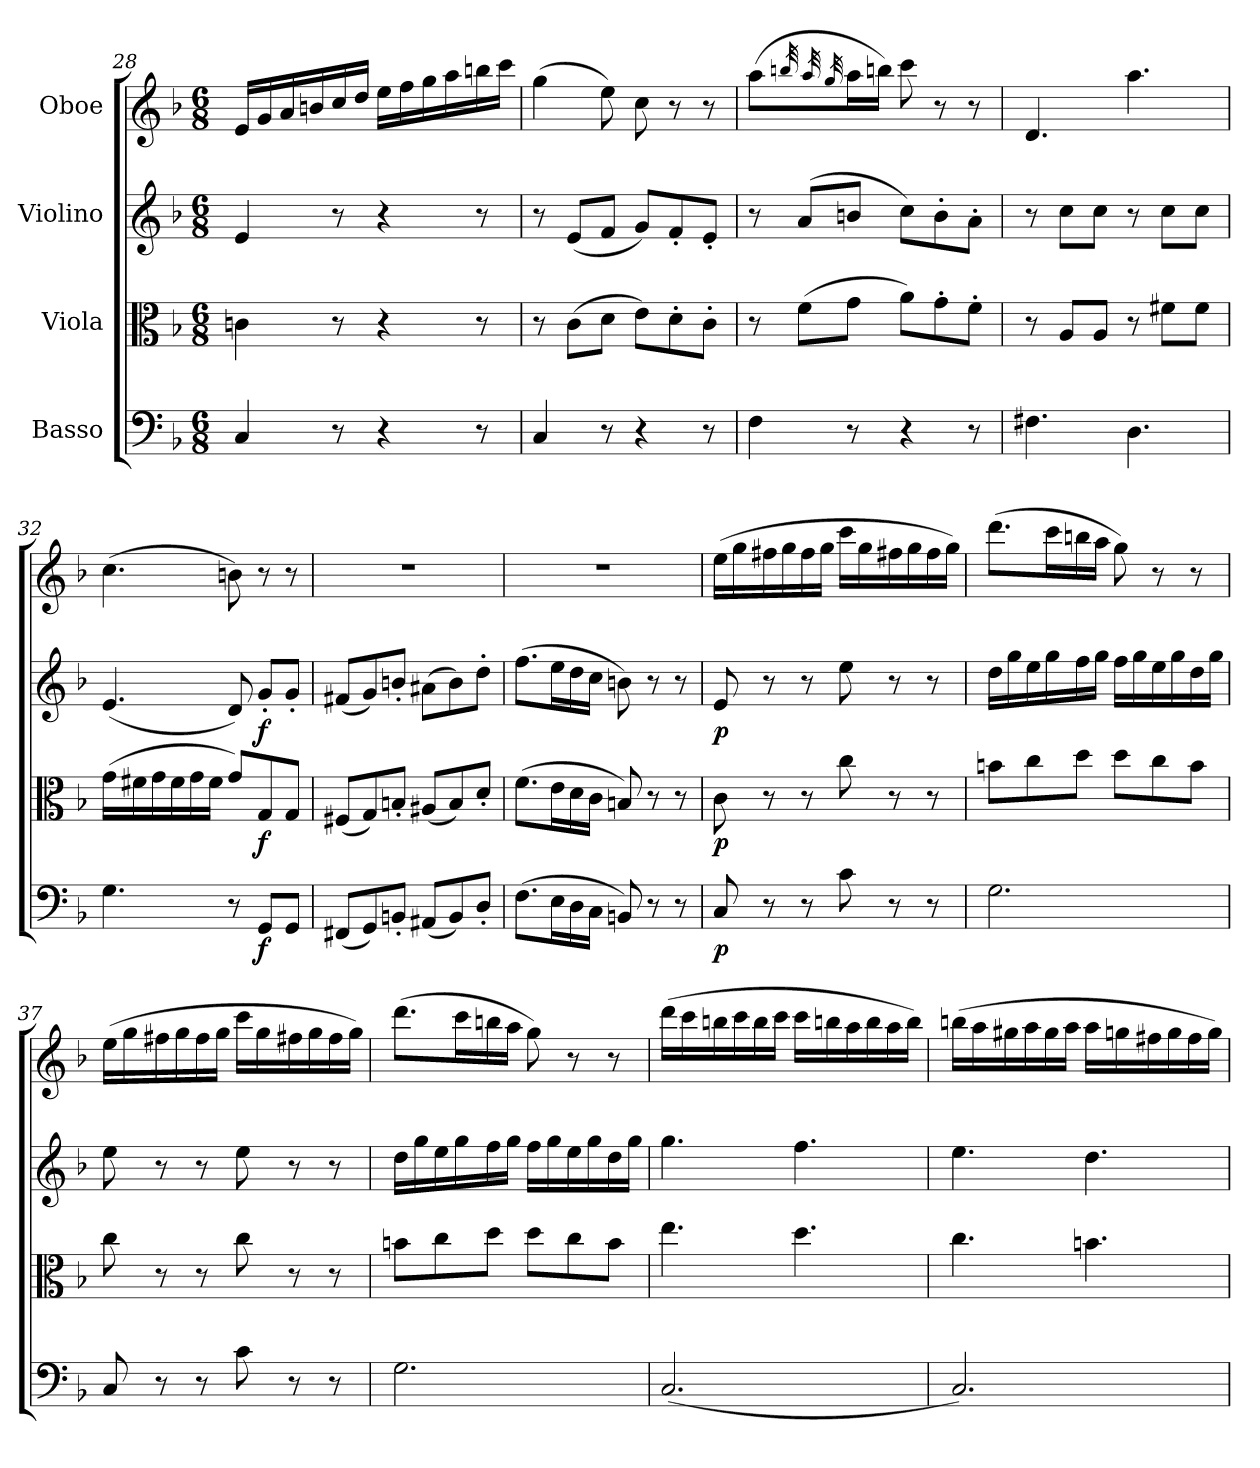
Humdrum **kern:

**kern	**dynam	**kern	**dynam	**kern	**dynam	**kern
*part4	*part4	*part3	*part3	*part2	*part2	*part1
*staff4	*staff4	*staff3	*staff3	*staff2	*staff2	*staff1
*I"Basso	*	*I"Viola	*	*I"Violino	*	*I"Oboe
*clefF4	*	*clefC3	*	*clefG2	*	*clefG2
*k[b-]	*	*k[b-]	*	*k[b-]	*	*k[b-]
*F:	*	*F:	*	*F:	*	*F:
*M6/8	*	*M6/8	*	*M6/8	*	*M6/8
=28	=28	=28	=28	=28	=28	=28
4Ci/	.	4cni\	.	4ei/	.	16ei/L
.	.	.	.	.	.	16gi/
.	.	.	.	.	.	16ai/
.	.	.	.	.	.	16bni/
8r	.	8r	.	8r	.	16cci/
.	.	.	.	.	.	16ddi/J
4r	.	4r	.	4r	.	16eei\L
.	.	.	.	.	.	16ffi\
.	.	.	.	.	.	16ggi\
.	.	.	.	.	.	16aai\
8r	.	8r	.	8r	.	16bbni\
.	.	.	.	.	.	16ccci\J
=29	=29	=29	=29	=29	=29	=29
4Ci/	.	8r	.	8r	.	(4ggi\
.	.	(8ci\L	.	(8ei/L	.	.
8r	.	8di\J	.	8fi/J	.	8eei\L)
4r	.	8ei\L)	.	8gi/L)	.	8cci\L
.	.	8d'i\	.	8f'i/	.	8r
8r	.	8c'i\J	.	8e'i/J	.	8r
=30	=30	=30	=30	=30	=30	=30
4Fi\	.	8r	.	8r	.	(4aai\
.	.	(8fi\L	.	(8ai/L	.	.
.	.	.	.	.	.	32qbbni/L
.	.	.	.	.	.	32qaai/
.	.	.	.	.	.	32qggi/
8r	.	8gi\J	.	8bni/J	.	16aai\
.	.	.	.	.	.	16bbi\J)
4r	.	8ai\L)	.	8cci\L)	.	8ccci\L
.	.	8g'i\	.	8b'i\	.	8r
8r	.	8f'i\J	.	8a'i\J	.	8r
=31	=31	=31	=31	=31	=31	=31
4.F#Xi\	.	8r	.	8r	.	4.di/
.	.	8Ai/L	.	8cci\L	.	.
.	.	8Ai/J	.	8cci\J	.	.
4.Di\	.	8r	.	8r	.	4.aai\
.	.	8f#Xi\L	.	8cci\L	.	.
.	.	8f#i\J	.	8cci\J	.	.
!!LO:LB:g=z
=32	=32	=32	=32	=32	=32	=32
4.Gi\	.	(16gi\L	.	(4.ei/	.	(4.cci\
.	.	16f#Xi\	.	.	.	.
.	.	16gi\	.	.	.	.
.	.	16f#i\	.	.	.	.
.	.	16gi\	.	.	.	.
.	.	16f#i\J	.	.	.	.
8r	.	8gi/L)	.	8di/)	.	8bni\L)
8GGi/L	f	8Gi/	f	8g'i/L	f	8r
8GGi/J	.	8Gi/J	.	8g'i/J	.	8r
=33	=33	=33	=33	=33	=33	=33
!	!	!	!	!	!	!LO:N:vis=1
(8FF#Xi/L	.	(8F#Xi/L	.	(8f#Xi/L	.	2.r
8GGi/)	.	8Gi/)	.	8gi/)	.	.
8BBn'i/J	.	8Bn'i/J	.	8bn'i/J	.	.
(8AA#Xi/L	.	(8A#Xi/L	.	(8a#Xi\L	.	.
8BBi/)	.	8Bi/)	.	8bi\)	.	.
8D'i/J	.	8d'i/J	.	8dd'i\J	.	.
=34	=34	=34	=34	=34	=34	=34
!	!	!	!	!	!	!LO:N:vis=1
(8.Fi\L	.	(8.fi\L	.	(8.ffi\L	.	2.r
16Ei\	.	16ei\	.	16eei\	.	.
16Di\	.	16di\	.	16ddi\	.	.
16Ci\J	.	16ci\J	.	16cci\J	.	.
8BBni/L)	.	8Bni/L)	.	8bni\L)	.	.
8r	.	8r	.	8r	.	.
8r	.	8r	.	8r	.	.
=35	=35	=35	=35	=35	=35	=35
8Ci/L	p	8ci\L	p	8ei/L	p	(16eei\L
.	.	.	.	.	.	16ggi\
8r	.	8r	.	8r	.	16ff#Xi\
.	.	.	.	.	.	16ggi\
8r	.	8r	.	8r	.	16ff#i\
.	.	.	.	.	.	16ggi\J
8ci\L	.	8cci\L	.	8eei\L	.	16ccci\L
.	.	.	.	.	.	16ggi\
8r	.	8r	.	8r	.	16ff#Xi\
.	.	.	.	.	.	16ggi\
8r	.	8r	.	8r	.	16ff#i\
.	.	.	.	.	.	16ggi\J)
=36	=36	=36	=36	=36	=36	=36
2.Gi\	.	8bni\L	.	16ddi\L	.	(8.dddi\L
.	.	.	.	16ggi\	.	.
.	.	8cci\	.	16eei\	.	.
.	.	.	.	16ggi\	.	16ccci\
.	.	8ddi\J	.	16ffi\	.	16bbni\
.	.	.	.	16ggi\J	.	16aai\J
.	.	8ddi\L	.	16ffi\L	.	8ggi\L)
.	.	.	.	16ggi\	.	.
.	.	8cci\	.	16eei\	.	8r
.	.	.	.	16ggi\	.	.
.	.	8bi\J	.	16ddi\	.	8r
.	.	.	.	16ggi\J	.	.
=37	=37	=37	=37	=37	=37	=37
8Ci/L	.	8cci\L	.	8eei\L	.	(16eei\L
.	.	.	.	.	.	16ggi\
8r	.	8r	.	8r	.	16ff#Xi\
.	.	.	.	.	.	16ggi\
8r	.	8r	.	8r	.	16ff#i\
.	.	.	.	.	.	16ggi\J
8ci\L	.	8cci\L	.	8eei\L	.	16ccci\L
.	.	.	.	.	.	16ggi\
8r	.	8r	.	8r	.	16ff#Xi\
.	.	.	.	.	.	16ggi\
8r	.	8r	.	8r	.	16ff#i\
.	.	.	.	.	.	16ggi\J)
!!LO:LB:g=z
=38	=38	=38	=38	=38	=38	=38
2.Gi\	.	8bni\L	.	16ddi\L	.	(8.dddi\L
.	.	.	.	16ggi\	.	.
.	.	8cci\	.	16eei\	.	.
.	.	.	.	16ggi\	.	16ccci\
.	.	8ddi\J	.	16ffi\	.	16bbni\
.	.	.	.	16ggi\J	.	16aai\J
.	.	8ddi\L	.	16ffi\L	.	8ggi\L)
.	.	.	.	16ggi\	.	.
.	.	8cci\	.	16eei\	.	8r
.	.	.	.	16ggi\	.	.
.	.	8bi\J	.	16ddi\	.	8r
.	.	.	.	16ggi\J	.	.
=39	=39	=39	=39	=39	=39	=39
(2.Ci/	.	4.eei\	.	4.ggi\	.	(16dddi\L
.	.	.	.	.	.	16ccci\
.	.	.	.	.	.	16bbni\
.	.	.	.	.	.	16ccci\
.	.	.	.	.	.	16bbi\
.	.	.	.	.	.	16ccci\J
.	.	4.ddi\	.	4.ffi\	.	16ccci\L
.	.	.	.	.	.	16bbni\
.	.	.	.	.	.	16aai\
.	.	.	.	.	.	16bbi\
.	.	.	.	.	.	16aai\
.	.	.	.	.	.	16bbi\J)
=40	=40	=40	=40	=40	=40	=40
2.Ci/)	.	4.cci\	.	4.eei\	.	(16bbni\L
.	.	.	.	.	.	16aai\
.	.	.	.	.	.	16gg#Xi\
.	.	.	.	.	.	16aai\
.	.	.	.	.	.	16gg#i\
.	.	.	.	.	.	16aai\J
.	.	4.bni\	.	4.ddi\	.	16aai\L
.	.	.	.	.	.	16ggni\
.	.	.	.	.	.	16ff#Xi\
.	.	.	.	.	.	16ggi\
.	.	.	.	.	.	16ff#i\
.	.	.	.	.	.	16ggi\J)
=	=	=	=	=	=	=
*-	*-	*-	*-	*-	*-	*-
